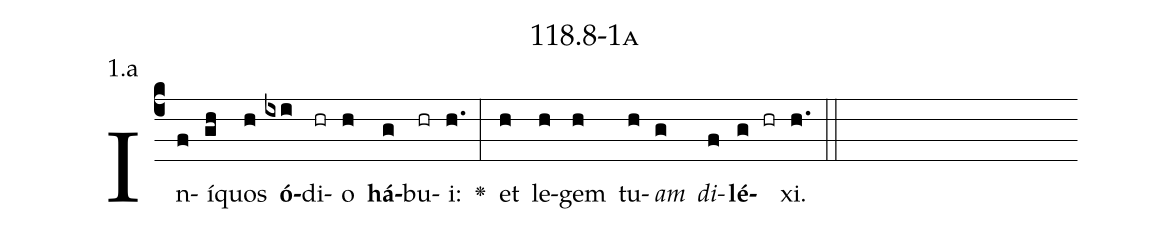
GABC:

name: 118.8-1a;
annotation: 1.a;
%%
(c4)In(f)í(gh)quos(h) <b>ó</b>(ixi)di(hr)o(h) <b>há</b>(g)bu(hr)i:(h.) <v>\greheightstar</v>(:) et(h) le(h)gem(h) tu(h)<i>am</i>(g) <i>di</i>(f)<b>lé</b>(g hr)xi.(h.) (::)


%E(h) u(h) o(g) u(f) a(g) e.(h.) (::)
